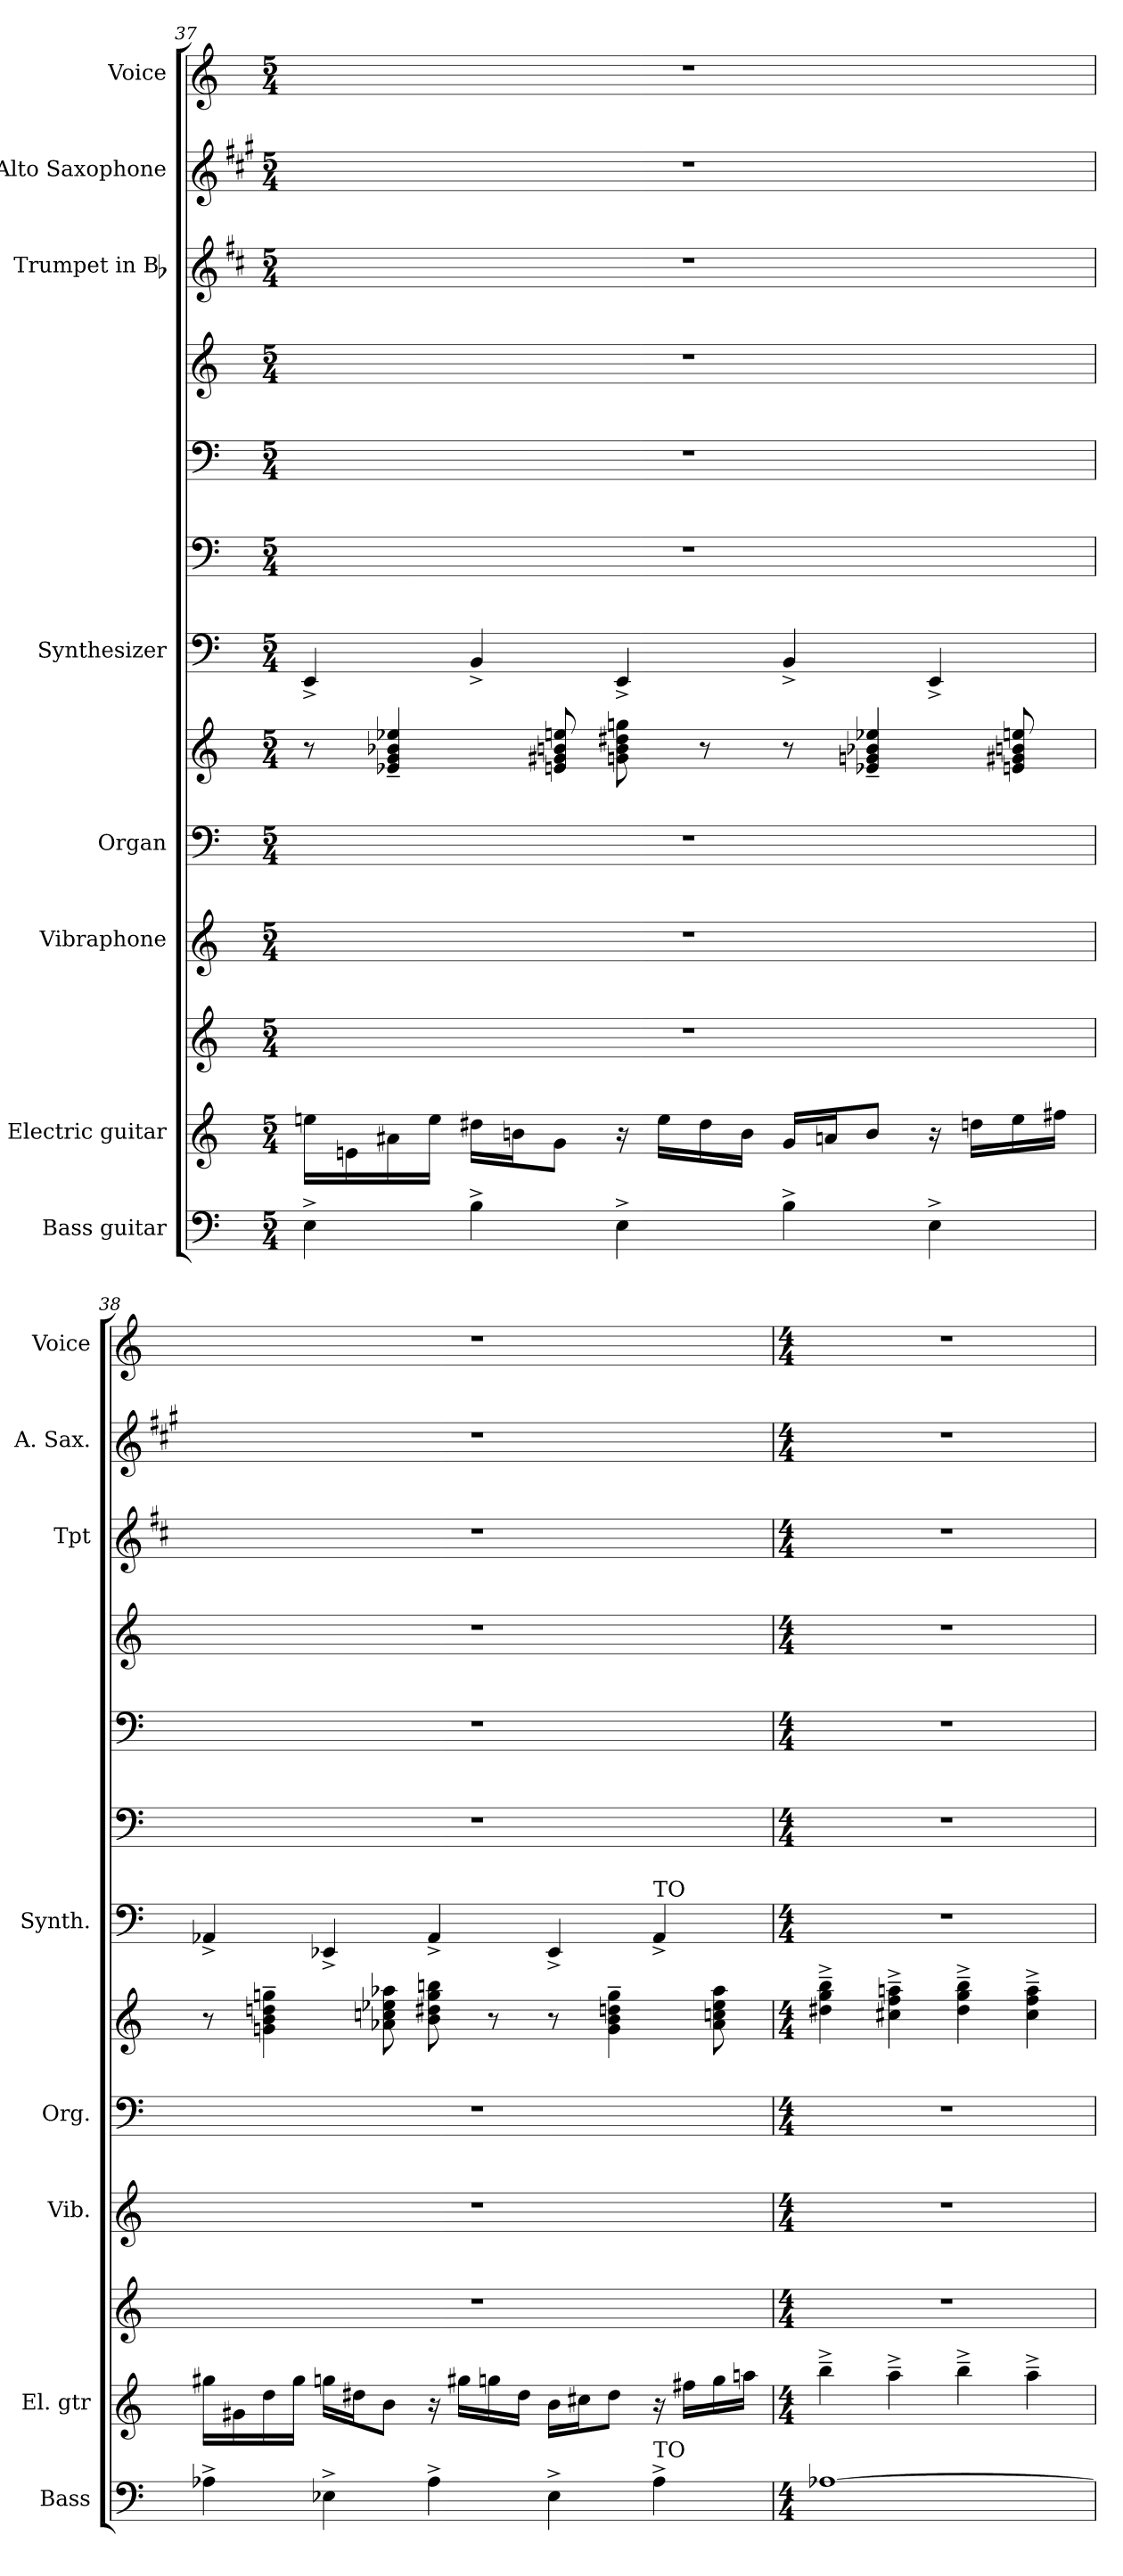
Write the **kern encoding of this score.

**kern	**kern	**kern	**kern	**kern	**kern	**kern	**kern	**kern	**kern	**kern	**kern	**kern
*part8	*part7	*part7	*part6	*part5	*part5	*part4	*part4	*part4	*part4	*part3	*part2	*part1
*staff13	*staff12	*staff11	*staff10	*staff9	*staff8	*staff7	*staff6	*staff5	*staff4	*staff3	*staff2	*staff1
*I"Bass guitar	*I"Electric guitar	*	*I"Vibraphone	*I"Organ	*	*I"Synthesizer	*	*	*	*I"Trumpet in Bb	*I"Alto Saxophone	*I"Voice
*I'Bass	*I'El. gtr	*	*I'Vib.	*I'Org.	*	*I'Synth.	*	*	*	*I'Tpt	*I'A. Sax.	*I'Voice
!!LO:LB:g=z
*clefF4	*clefG2	*clefG2	*clefG2	*clefF4	*clefG2	*clefF4	*clefF4	*clefF4	*clefG2	*clefG2	*clefG2	*clefG2
*ITrd7c12	*ITrd7c12	*ITrd7c12	*	*	*	*	*	*	*	*ITrd1c2	*ITrd5c9	*
*k[]	*k[]	*k[]	*k[]	*k[]	*k[]	*k[]	*k[]	*k[]	*k[]	*k[]	*k[]	*k[]
*C:	*C:	*C:	*C:	*C:	*C:	*C:	*C:	*C:	*C:	*C:	*C:	*C:
*M5/4	*M5/4	*M5/4	*M5/4	*M5/4	*M5/4	*M5/4	*M5/4	*M5/4	*M5/4	*M5/4	*M5/4	*M5/4
=37	=37	=37	=37	=37	=37	=37	=37	=37	=37	=37	=37	=37
!	!	!LO:N:vis=1	!LO:N:vis=1	!LO:N:vis=1	!	!	!LO:N:vis=1	!LO:N:vis=1	!LO:N:vis=1	!LO:N:vis=1	!LO:N:vis=1	!LO:N:vis=1
4EE^i\	16eni\LL	4%5r	4%5r	4%5r	8r	4EE^i/	4%5r	4%5r	4%5r	4%5r	4%5r	4%5r
.	16Eni\	.	.	.	.	.	.	.	.	.	.	.
.	16A#Xi\	.	.	.	4e-Xi/~ 4gi~ 4b-Xi~ 4ee-Xi~	.	.	.	.	.	.	.
.	16ei\JJ	.	.	.	.	.	.	.	.	.	.	.
4BB^i\	16d#Xi\LL	.	.	.	.	4BB^i/	.	.	.	.	.	.
.	16Bni\J	.	.	.	.	.	.	.	.	.	.	.
.	8Gi\J	.	.	.	8eni/ 8g#Xi 8bni 8eeni	.	.	.	.	.	.	.
4EE^i\	16r	.	.	.	8gni\ 8bi 8dd#Xi 8ggni	4EE^i/	.	.	.	.	.	.
.	16ei\LL	.	.	.	.	.	.	.	.	.	.	.
.	16d#i\	.	.	.	8r	.	.	.	.	.	.	.
.	16Bi\JJ	.	.	.	.	.	.	.	.	.	.	.
4BB^i\	16Gi/LL	.	.	.	8r	4BB^i/	.	.	.	.	.	.
.	16Ani/J	.	.	.	.	.	.	.	.	.	.	.
.	8Bi/J	.	.	.	4e-Xi/~ 4gni~ 4b-Xi~ 4ee-Xi~	.	.	.	.	.	.	.
4EE^i\	16r	.	.	.	.	4EE^i/	.	.	.	.	.	.
.	16dni\LL	.	.	.	.	.	.	.	.	.	.	.
.	16ei\	.	.	.	8eni/ 8g#Xi 8bni 8eeni	.	.	.	.	.	.	.
.	16f#Xi\JJ	.	.	.	.	.	.	.	.	.	.	.
=38	=38	=38	=38	=38	=38	=38	=38	=38	=38	=38	=38	=38
!	!	!LO:N:vis=1	!LO:N:vis=1	!LO:N:vis=1	!	!	!LO:N:vis=1	!LO:N:vis=1	!LO:N:vis=1	!LO:N:vis=1	!LO:N:vis=1	!LO:N:vis=1
4AA-X^i\	16g#Xi\LL	4%5r	4%5r	4%5r	8r	4AA-X^i/	4%5r	4%5r	4%5r	4%5r	4%5r	4%5r
.	16G#Xi\	.	.	.	.	.	.	.	.	.	.	.
.	16di\	.	.	.	4gni\~ 4bi~ 4ddni~ 4ggni~	.	.	.	.	.	.	.
.	16g#i\JJ	.	.	.	.	.	.	.	.	.	.	.
4EE-X^i\	16gni\LL	.	.	.	.	4EE-X^i/	.	.	.	.	.	.
.	16d#Xi\J	.	.	.	.	.	.	.	.	.	.	.
.	8Bi\J	.	.	.	8a-Xi\ 8ccni 8ee-Xi 8aa-Xi	.	.	.	.	.	.	.
4AA-^i\	16r	.	.	.	8bi\ 8dd#Xi 8ggi 8bbni	4AA-^i/	.	.	.	.	.	.
.	16g#Xi\LL	.	.	.	.	.	.	.	.	.	.	.
.	16gni\	.	.	.	8r	.	.	.	.	.	.	.
.	16d#i\JJ	.	.	.	.	.	.	.	.	.	.	.
4EE-^i\	16Bi\LL	.	.	.	8r	4EE-^i/	.	.	.	.	.	.
.	16c#Xi\J	.	.	.	.	.	.	.	.	.	.	.
.	8d#i\J	.	.	.	4gi\~ 4bi~ 4ddni~ 4ggi~	.	.	.	.	.	.	.
!	!	!	!	!	!	!LO:TX:a:t=TO	!	!	!	!	!	!
!LO:TX:a:t=TO	!	!	!	!	!	!	!	!	!	!	!	!
4AA-^i\	16r	.	.	.	.	4AA-^i/	.	.	.	.	.	.
.	16f#Xi\LL	.	.	.	.	.	.	.	.	.	.	.
.	16gi\	.	.	.	8a-i\ 8ccni 8ee-i 8aa-i	.	.	.	.	.	.	.
.	16ani\JJ	.	.	.	.	.	.	.	.	.	.	.
!!LO:PB:g=z
=39	=39	=39	=39	=39	=39	=39	=39	=39	=39	=39	=39	=39
*M4/4	*M4/4	*M4/4	*M4/4	*M4/4	*M4/4	*M4/4	*M4/4	*M4/4	*M4/4	*M4/4	*M4/4	*M4/4
[1AA-Xi	4b~^i\	1r	1r	1r	4dd#Xi\~^ 4ggi~^ 4bbi~^	1r	1r	1r	1r	1r	1r	1r
.	4a~^i\	.	.	.	4cc#Xi\~^ 4ffi~^ 4aani~^	.	.	.	.	.	.	.
.	4b~^i\	.	.	.	4dd#i\~^ 4ggi~^ 4bbi~^	.	.	.	.	.	.	.
.	4a~^i\	.	.	.	4cc#i\~^ 4ffi~^ 4aai~^	.	.	.	.	.	.	.
=	=	=	=	=	=	=	=	=	=	=	=	=
*-	*-	*-	*-	*-	*-	*-	*-	*-	*-	*-	*-	*-
